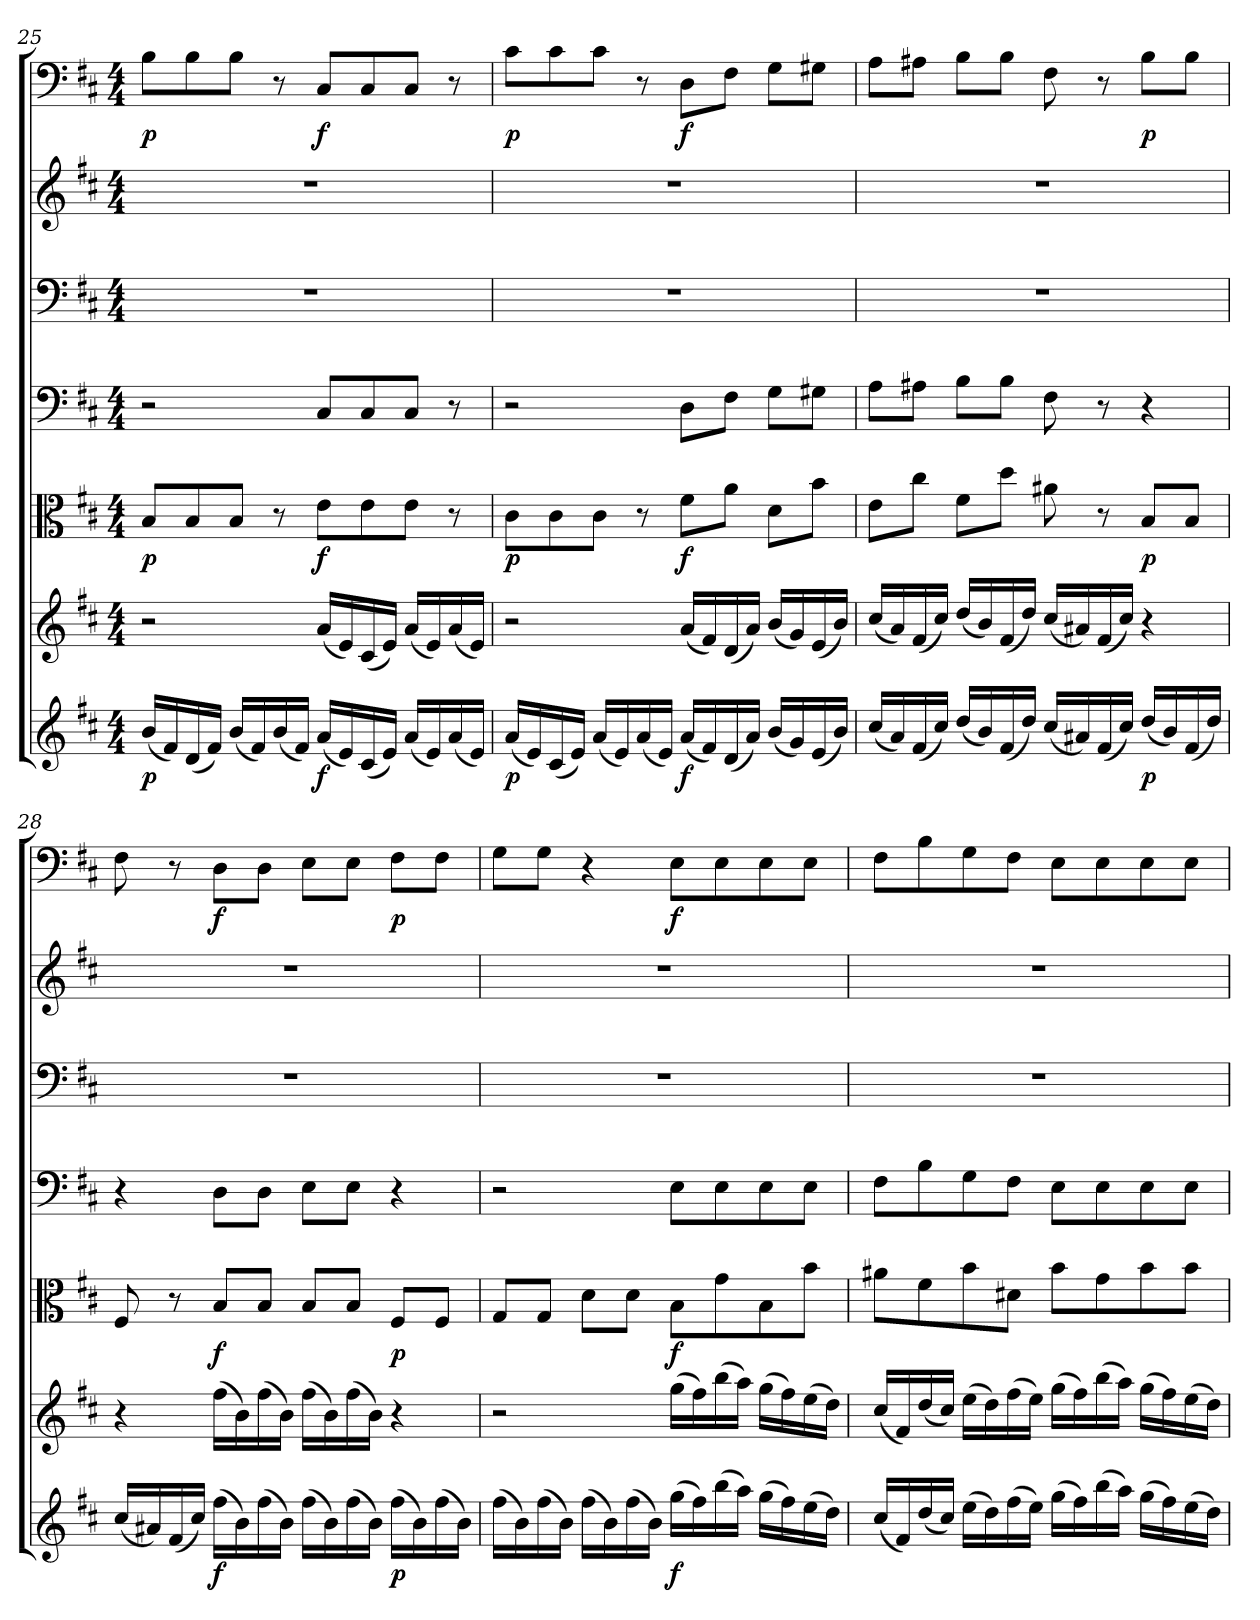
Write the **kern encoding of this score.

**kern	**dynam	**kern	**kern	**dynam	**kern	**kern	**kern	**kern	**dynam
*part7	*part7	*part6	*part5	*part5	*part4	*part3	*part2	*part1	*part1
*staff7	*staff7	*staff6	*staff5	*staff5	*staff4	*staff3	*staff2	*staff1	*staff1
*clefG2	*	*clefG2	*clefC3	*	*clefF4	*clefF4	*clefG2	*clefF4	*
*k[f#c#]	*	*k[f#c#]	*k[f#c#]	*	*k[f#c#]	*k[f#c#]	*k[f#c#]	*k[f#c#]	*
*b:	*	*b:	*b:	*	*b:	*b:	*b:	*b:	*
*M4/4	*	*M4/4	*M4/4	*	*M4/4	*M4/4	*M4/4	*M4/4	*
=25	=25	=25	=25	=25	=25	=25	=25	=25	=25
(16b/LL	p	2r	8B/L	p	2r	1r	1r	8B\L	p
16f#/)	.	.	.	.	.	.	.	.	.
(16d/	.	.	8B/	.	.	.	.	8B\	.
16f#/JJ)	.	.	.	.	.	.	.	.	.
(16b/LL	.	.	8B/J	.	.	.	.	8B\J	.
16f#/)	.	.	.	.	.	.	.	.	.
(16b/	.	.	8r	.	.	.	.	8r	.
16f#/JJ)	.	.	.	.	.	.	.	.	.
(16a/LL	f	(16a/LL	8e\L	f	8C#/L	.	.	8C#/L	f
16e/)	.	16e/)	.	.	.	.	.	.	.
(16c#/	.	(16c#/	8e\	.	8C#/	.	.	8C#/	.
16e/JJ)	.	16e/JJ)	.	.	.	.	.	.	.
(16a/LL	.	(16a/LL	8e\J	.	8C#/J	.	.	8C#/J	.
16e/)	.	16e/)	.	.	.	.	.	.	.
(16a/	.	(16a/	8r	.	8r	.	.	8r	.
16e/JJ)	.	16e/JJ)	.	.	.	.	.	.	.
=26	=26	=26	=26	=26	=26	=26	=26	=26	=26
(16a/LL	p	2r	8c#\L	p	2r	1r	1r	8c#\L	p
16e/)	.	.	.	.	.	.	.	.	.
(16c#/	.	.	8c#\	.	.	.	.	8c#\	.
16e/JJ)	.	.	.	.	.	.	.	.	.
(16a/LL	.	.	8c#\J	.	.	.	.	8c#\J	.
16e/)	.	.	.	.	.	.	.	.	.
(16a/	.	.	8r	.	.	.	.	8r	.
16e/JJ)	.	.	.	.	.	.	.	.	.
(16a/LL	f	(16a/LL	8f#\L	f	8D\L	.	.	8D\L	f
16f#/)	.	16f#/)	.	.	.	.	.	.	.
(16d/	.	(16d/	8a\J	.	8F#\J	.	.	8F#\J	.
16a/JJ)	.	16a/JJ)	.	.	.	.	.	.	.
(16b/LL	.	(16b/LL	8d\L	.	8G\L	.	.	8G\L	.
16g/)	.	16g/)	.	.	.	.	.	.	.
(16e/	.	(16e/	8b\J	.	8G#X\J	.	.	8G#X\J	.
16b/JJ)	.	16b/JJ)	.	.	.	.	.	.	.
=27	=27	=27	=27	=27	=27	=27	=27	=27	=27
(16cc#/LL	.	(16cc#/LL	8e\L	.	8A\L	1r	1r	8A\L	.
16a/)	.	16a/)	.	.	.	.	.	.	.
(16f#/	.	(16f#/	8cc#\J	.	8A#X\J	.	.	8A#X\J	.
16cc#/JJ)	.	16cc#/JJ)	.	.	.	.	.	.	.
(16dd/LL	.	(16dd/LL	8f#\L	.	8B\L	.	.	8B\L	.
16b/)	.	16b/)	.	.	.	.	.	.	.
(16f#/	.	(16f#/	8dd\J	.	8B\J	.	.	8B\J	.
16dd/JJ)	.	16dd/JJ)	.	.	.	.	.	.	.
(16cc#/LL	.	(16cc#/LL	8a#X\	.	8F#\	.	.	8F#\	.
16a#X/)	.	16a#X/)	.	.	.	.	.	.	.
(16f#/	.	(16f#/	8r	.	8r	.	.	8r	.
16cc#/JJ)	.	16cc#/JJ)	.	.	.	.	.	.	.
(16dd/LL	p	4r	8B/L	p	4r	.	.	8B\L	p
16b/)	.	.	.	.	.	.	.	.	.
(16f#/	.	.	8B/J	.	.	.	.	8B\J	.
16dd/JJ)	.	.	.	.	.	.	.	.	.
=28	=28	=28	=28	=28	=28	=28	=28	=28	=28
(16cc#/LL	.	4r	8F#/	.	4r	1r	1r	8F#\	.
16a#X/)	.	.	.	.	.	.	.	.	.
(16f#/	.	.	8r	.	.	.	.	8r	.
16cc#/JJ)	.	.	.	.	.	.	.	.	.
(16ff#\LL	f	(16ff#\LL	8B/L	f	8D\L	.	.	8D\L	f
16b\)	.	16b\)	.	.	.	.	.	.	.
(16ff#\	.	(16ff#\	8B/J	.	8D\J	.	.	8D\J	.
16b\JJ)	.	16b\JJ)	.	.	.	.	.	.	.
(16ff#\LL	.	(16ff#\LL	8B/L	.	8E\L	.	.	8E\L	.
16b\)	.	16b\)	.	.	.	.	.	.	.
(16ff#\	.	(16ff#\	8B/J	.	8E\J	.	.	8E\J	.
16b\JJ)	.	16b\JJ)	.	.	.	.	.	.	.
(16ff#\LL	p	4r	8F#/L	p	4r	.	.	8F#\L	p
16b\)	.	.	.	.	.	.	.	.	.
(16ff#\	.	.	8F#/J	.	.	.	.	8F#\J	.
16b\JJ)	.	.	.	.	.	.	.	.	.
=29	=29	=29	=29	=29	=29	=29	=29	=29	=29
(16ff#\LL	.	2r	8G/L	.	2r	1r	1r	8G\L	.
16b\)	.	.	.	.	.	.	.	.	.
(16ff#\	.	.	8G/J	.	.	.	.	8G\J	.
16b\JJ)	.	.	.	.	.	.	.	.	.
(16ff#\LL	.	.	8d\L	.	.	.	.	4r	.
16b\)	.	.	.	.	.	.	.	.	.
(16ff#\	.	.	8d\J	.	.	.	.	.	.
16b\JJ)	.	.	.	.	.	.	.	.	.
(16gg\LL	f	(16gg\LL	8B\L	f	8E\L	.	.	8E\L	f
16ff#\)	.	16ff#\)	.	.	.	.	.	.	.
(16bb\	.	(16bb\	8g\	.	8E\	.	.	8E\	.
16aa\JJ)	.	16aa\JJ)	.	.	.	.	.	.	.
(16gg\LL	.	(16gg\LL	8B\	.	8E\	.	.	8E\	.
16ff#\)	.	16ff#\)	.	.	.	.	.	.	.
(16ee\	.	(16ee\	8b\J	.	8E\J	.	.	8E\J	.
16dd\JJ)	.	16dd\JJ)	.	.	.	.	.	.	.
=30	=30	=30	=30	=30	=30	=30	=30	=30	=30
(16cc#/LL	.	(16cc#/LL	8a#X\L	.	8F#\L	1r	1r	8F#\L	.
16f#/)	.	16f#/)	.	.	.	.	.	.	.
(16dd/	.	(16dd/	8f#\	.	8B\	.	.	8B\	.
16cc#/JJ)	.	16cc#/JJ)	.	.	.	.	.	.	.
(16ee\LL	.	(16ee\LL	8b\	.	8G\	.	.	8G\	.
16dd\)	.	16dd\)	.	.	.	.	.	.	.
(16ff#\	.	(16ff#\	8d#X\J	.	8F#\J	.	.	8F#\J	.
16ee\JJ)	.	16ee\JJ)	.	.	.	.	.	.	.
(16gg\LL	.	(16gg\LL	8b\L	.	8E\L	.	.	8E\L	.
16ff#\)	.	16ff#\)	.	.	.	.	.	.	.
(16bb\	.	(16bb\	8g\	.	8E\	.	.	8E\	.
16aa\JJ)	.	16aa\JJ)	.	.	.	.	.	.	.
(16gg\LL	.	(16gg\LL	8b\	.	8E\	.	.	8E\	.
16ff#\)	.	16ff#\)	.	.	.	.	.	.	.
(16ee\	.	(16ee\	8b\J	.	8E\J	.	.	8E\J	.
16dd\JJ)	.	16dd\JJ)	.	.	.	.	.	.	.
=	=	=	=	=	=	=	=	=	=
*-	*-	*-	*-	*-	*-	*-	*-	*-	*-
